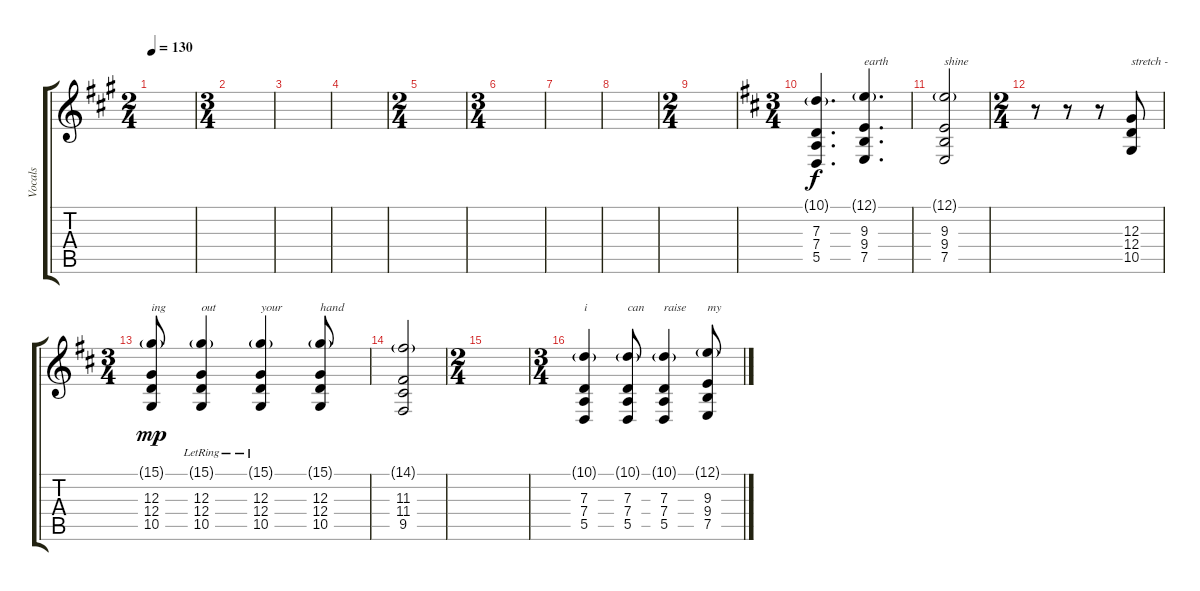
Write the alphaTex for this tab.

\track ("Vocals" "Vocals") {instrument lead6voice bank 34}
\staff {score tabs}
\tuning (E4 B3 G3 D3 A2 E2) {hide}
\ts (2 4)
\tempo 130
\clef g2
\ks a
|
\ts (3 4)
|
|
|
\ts (2 4)
|
\ts (3 4)
|
|
|
\ts (2 4)
|
\ts (3 4)
\ks d
(10.1{g} 7.3 7.4 5.5).4{d} (12.1{g} 9.3 9.4 7.5).4{d txt "earth"} |
(12.1{g} 9.3 9.4 7.5).2{txt "shine"} |
\ts (2 4)
r.8 r.8 r.8 (12.3 12.4 10.5).8{txt "stretch -" dy f} |
\ts (3 4)
(15.1{g} 12.3 12.4 10.5).8{txt "ing" dy mp} (15.1{g} 12.3{lr} 12.4 10.5).4{txt "out"} (15.1{g} 12.3 12.4{lr} 10.5).4{txt "your"} (15.1{g} 12.3 12.4 10.5).8{txt "hand"} |
(14.1{g} 11.3 11.4 9.5).2 |
\ts (2 4)
|
\ts (3 4)
(10.1{g} 7.3 7.4 5.5).4{txt "i"} (10.1{g} 7.3 7.4 5.5).8{txt "can"} (10.1{g} 7.3 7.4 5.5).4{txt "raise"} (12.1{g} 9.3 9.4 7.5).8{txt "my"}
